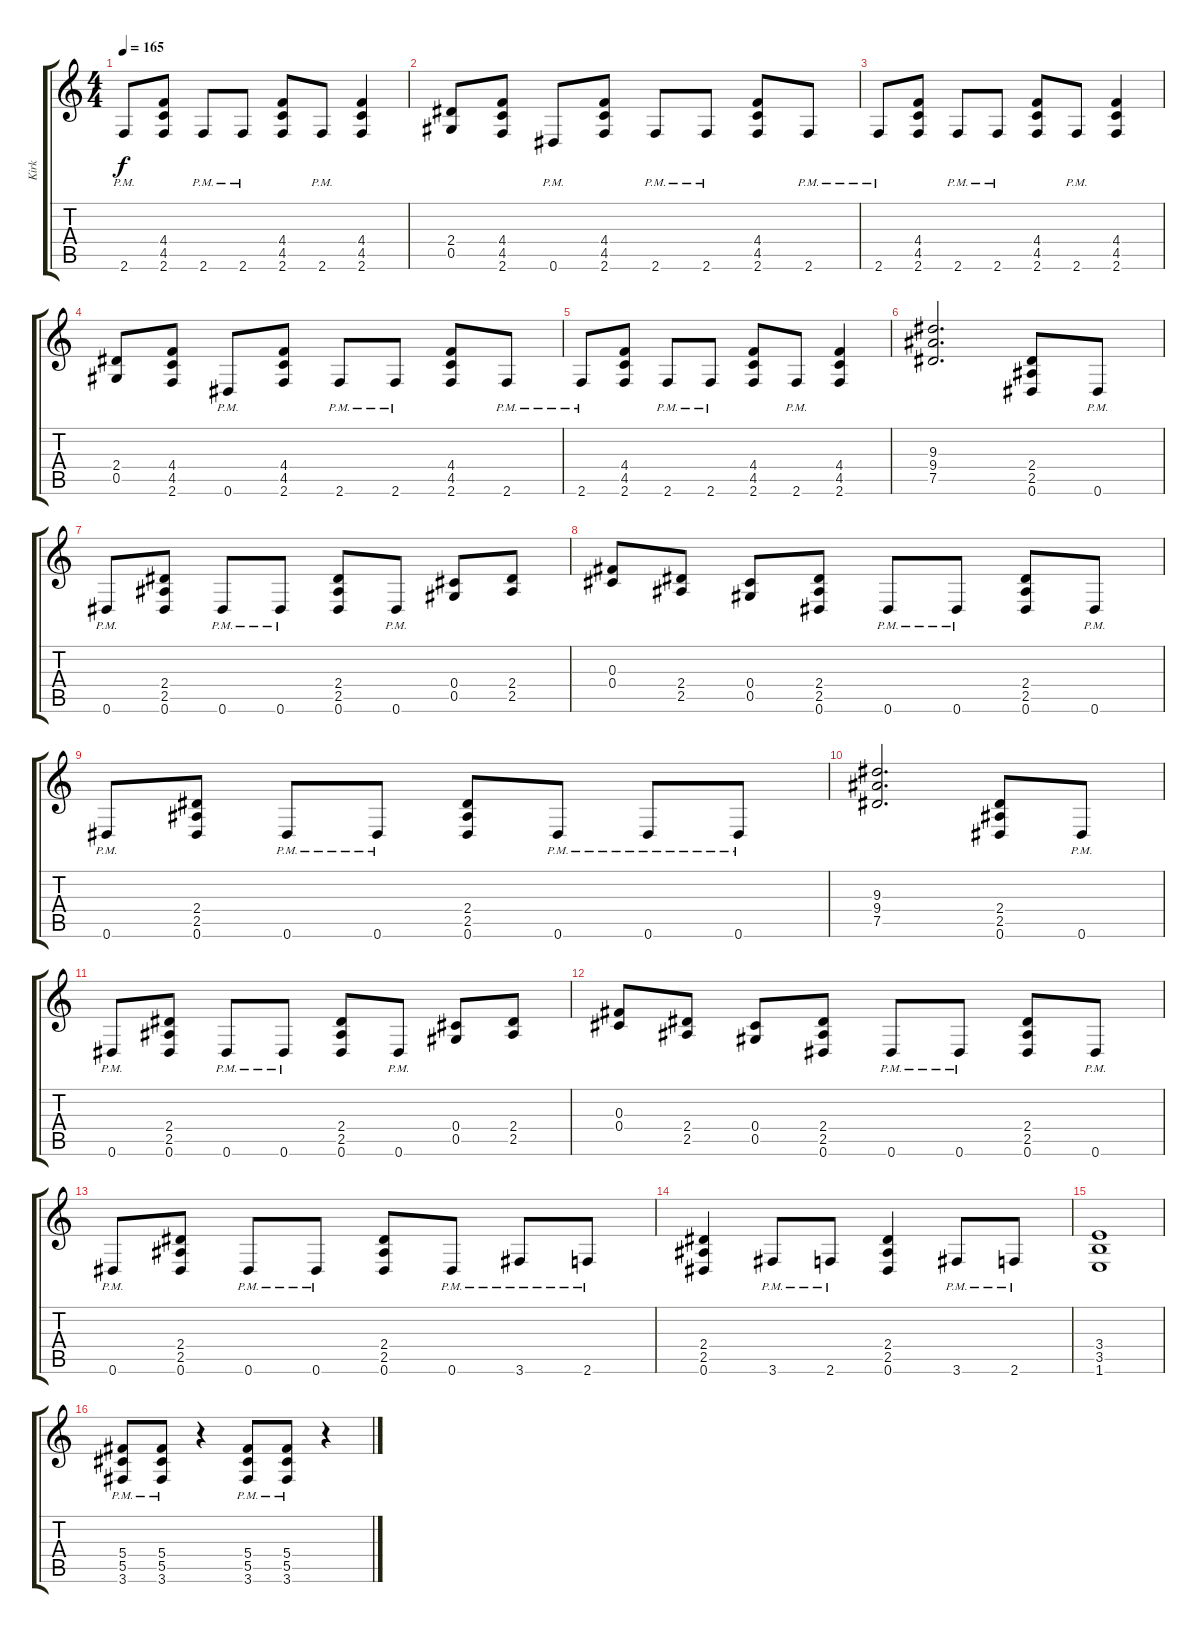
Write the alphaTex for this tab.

\track ("Kirk" "Kirk") {instrument distortionguitar}
\staff {score tabs}
\tuning (Eb4 Bb3 Gb3 Db3 Ab2 Eb2) {hide}
\ts (4 4)
\tempo 165
\clef g2
\ks c
2.6{pm}.8{dy f} (4.4 4.5 2.6).8 2.6{pm}.8 2.6{pm}.8 (4.4 4.5 2.6).8 2.6{pm}.8 (4.4 4.5 2.6).4 |
(2.4 0.5).8 (4.4 4.5 2.6).8 0.6{pm}.8 (4.4 4.5 2.6).8 2.6{pm}.8 2.6{pm}.8 (4.4 4.5 2.6).8 2.6{pm}.8 |
2.6{pm}.8 (4.4 4.5 2.6).8 2.6{pm}.8 2.6{pm}.8 (4.4 4.5 2.6).8 2.6{pm}.8 (4.4 4.5 2.6).4 |
(2.4 0.5).8 (4.4 4.5 2.6).8 0.6{pm}.8 (4.4 4.5 2.6).8 2.6{pm}.8 2.6{pm}.8 (4.4 4.5 2.6).8 2.6{pm}.8 |
2.6{pm}.8 (4.4 4.5 2.6).8 2.6{pm}.8 2.6{pm}.8 (4.4 4.5 2.6).8 2.6{pm}.8 (4.4 4.5 2.6).4 |
(9.3 9.4 7.5).2{d} (2.4 2.5 0.6).8 0.6{pm}.8 |
0.6{pm}.8 (2.4 2.5 0.6).8 0.6{pm}.8 0.6{pm}.8 (2.4 2.5 0.6).8 0.6{pm}.8 (0.4 0.5).8 (2.4 2.5).8 |
(0.3 0.4).8 (2.4 2.5).8 (0.4 0.5).8 (2.4 2.5 0.6).8 0.6{pm}.8 0.6{pm}.8 (2.4 2.5 0.6).8 0.6{pm}.8 |
0.6{pm}.8 (2.4 2.5 0.6).8 0.6{pm}.8 0.6{pm}.8 (2.4 2.5 0.6).8 0.6{pm}.8 0.6{pm}.8 0.6{pm}.8 |
(9.3 9.4 7.5).2{d} (2.4 2.5 0.6).8 0.6{pm}.8 |
0.6{pm}.8 (2.4 2.5 0.6).8 0.6{pm}.8 0.6{pm}.8 (2.4 2.5 0.6).8 0.6{pm}.8 (0.4 0.5).8 (2.4 2.5).8 |
(0.3 0.4).8 (2.4 2.5).8 (0.4 0.5).8 (2.4 2.5 0.6).8 0.6{pm}.8 0.6{pm}.8 (2.4 2.5 0.6).8 0.6{pm}.8 |
0.6{pm}.8 (2.4 2.5 0.6).8 0.6{pm}.8 0.6{pm}.8 (2.4 2.5 0.6).8 0.6{pm}.8 3.6{pm}.8 2.6{pm}.8 |
(2.4 2.5 0.6).4 3.6{pm}.8 2.6{pm}.8 (2.4 2.5 0.6).4 3.6{pm}.8 2.6{pm}.8 |
(3.4 3.5 1.6).1 |
(5.4{pm} 5.5{pm} 3.6{pm}).8 (5.4{pm} 5.5{pm} 3.6{pm}).8 r.4 (5.4{pm} 5.5{pm} 3.6{pm}).8 (5.4{pm} 5.5{pm} 3.6{pm}).8 r.4
